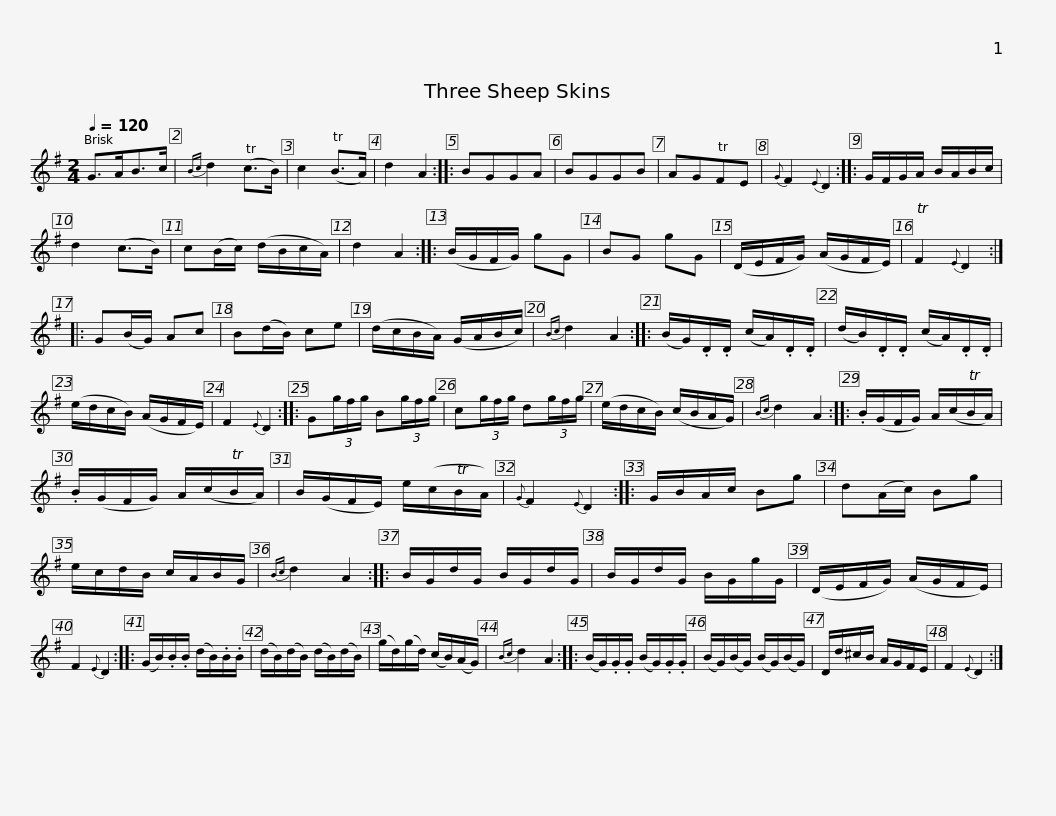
X:1
L:1/8
Q:1/4=120
M:2/4
I:linebreak $
K:G
V:1 treble
V:1
 G>AB>c |{Bc} d2 (Tc>B) | c2 (TB>A) | d2 A2 :: BGGA | %5
 BGGB | AGTFE |{G} F2{E} D2 :: G/F/G/A/ B/A/B/c/ |$ d2 (c>B) | %10
 c(B/c/) (d/B/c/A/) | d2 A2 :: (B/G/F/G/) gG | BG gG | (D/E/F/G/) (A/G/F/E/) | %15
 TF2{E} D2 :: G(B/G/) Ac | B(d/B/) ce |$ (d/c/B/A/) (G/A/B/c/) |{Bc} d2 A2 :: %20
 (B/G/).D/.D/ (c/A/).D/.D/ | (d/B/).D/.D/ (c/A/).D/.D/ | (e/d/c/B/) (A/G/F/E/) | F2{E} D2 :: G(3g/f/g/ B(3g/f/g/ |$ %25
 c(3g/f/g/ d(3g/f/g/ | (e/d/c/B/) (c/B/A/G/) |{Bc} d2 A2 :: .B/(G/F/G/) A/(c/TB/A/) | .B/(G/F/G/) A/(c/TB/A/) | %30
 B/(G/F/E/) e/(c/TB/A/) |${G} F2{E} D2 :: G/B/A/c/ Bg | d(A/c/) Bg | e/c/d/B/ c/A/B/G/ | %35
{Bc} d2 A2 :: B/G/d/G/ B/G/d/G/ | B/G/d/G/ B/G/g/G/ |$ (D/E/F/G/) (A/G/F/E/) | F2{E} D2 :: %40
 (G/B/).B/.B/ (d/B/).B/.B/ | (d/B/)(d/B/) (d/B/)(d/B/) | (g/d/)(g/d/) (c/B/)(A/G/) |{Bc} d2 A2 :: (B/G/).G/.G/ (B/G/).G/.G/ |$ %45
 (B/G/)(B/G/) (B/G/)(B/G/) | D/d/^c/B/ A/G/F/E/ | F2{E} D2 :| %48
